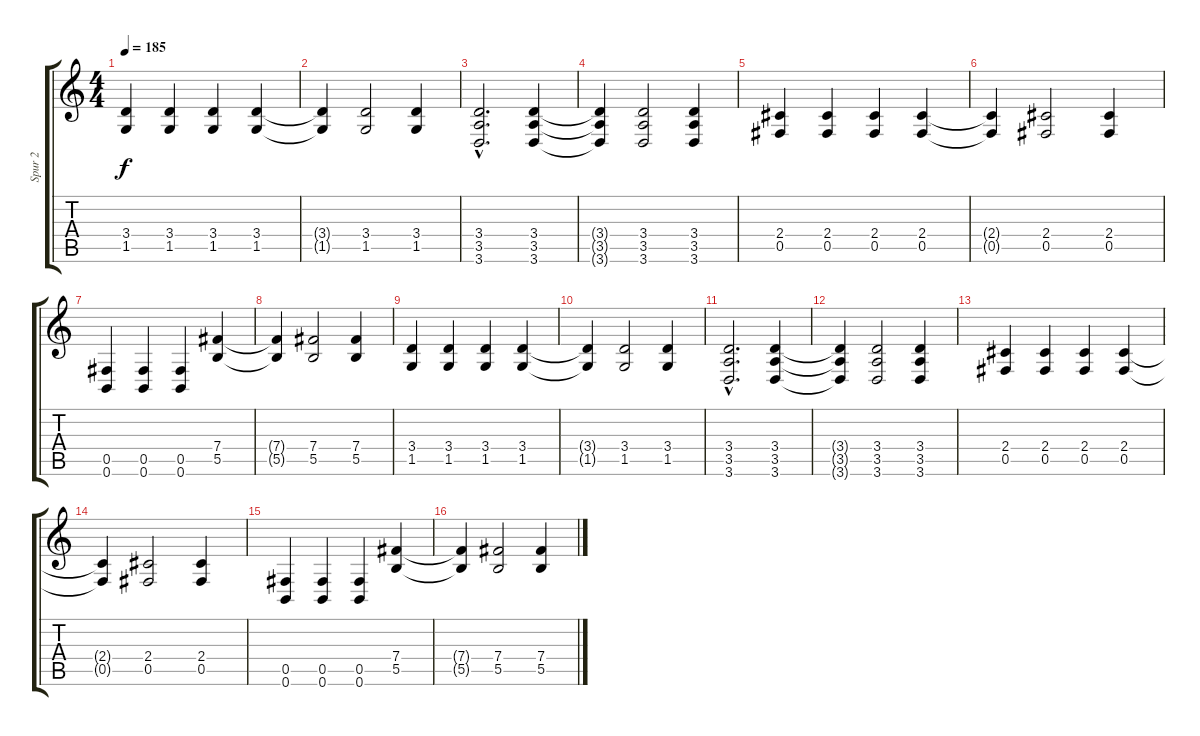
\track ("Spur 2" "Spur 2") {instrument overdrivenguitar}
\staff {score tabs}
\tuning (Db4 Ab3 E3 B2 Gb2 B1) {hide}
\ts (4 4)
\tempo 185
\clef g2
\ks c
(3.4 1.5).4{dy f} (3.4 1.5).4 (3.4 1.5).4 (3.4 1.5).4 |
(3.4{t} 1.5{t}).4 (3.4 1.5).2 (3.4 1.5).4 |
(3.4{hac} 3.5{hac} 3.6{hac}).2{d} (3.4 3.5 3.6).4 |
(3.4{t} 3.5{t} 3.6{t}).4 (3.4 3.5 3.6).2 (3.4 3.5 3.6).4 |
(2.4 0.5).4 (2.4 0.5).4 (2.4 0.5).4 (2.4 0.5).4 |
(2.4{t} 0.5{t}).4 (2.4 0.5).2 (2.4 0.5).4 |
\section ("" "")
(0.5 0.6).4 (0.5 0.6).4 (0.5 0.6).4 (7.4 5.5).4 |
(7.4{t} 5.5{t}).4 (7.4 5.5).2 (7.4 5.5).4 |
(3.4 1.5).4 (3.4 1.5).4 (3.4 1.5).4 (3.4 1.5).4 |
(3.4{t} 1.5{t}).4 (3.4 1.5).2 (3.4 1.5).4 |
(3.4{hac} 3.5{hac} 3.6{hac}).2{d} (3.4 3.5 3.6).4 |
(3.4{t} 3.5{t} 3.6{t}).4 (3.4 3.5 3.6).2 (3.4 3.5 3.6).4 |
(2.4 0.5).4 (2.4 0.5).4 (2.4 0.5).4 (2.4 0.5).4 |
(2.4{t} 0.5{t}).4 (2.4 0.5).2 (2.4 0.5).4 |
(0.5 0.6).4 (0.5 0.6).4 (0.5 0.6).4 (7.4 5.5).4 |
(7.4{t} 5.5{t}).4 (7.4 5.5).2 (7.4 5.5).4
